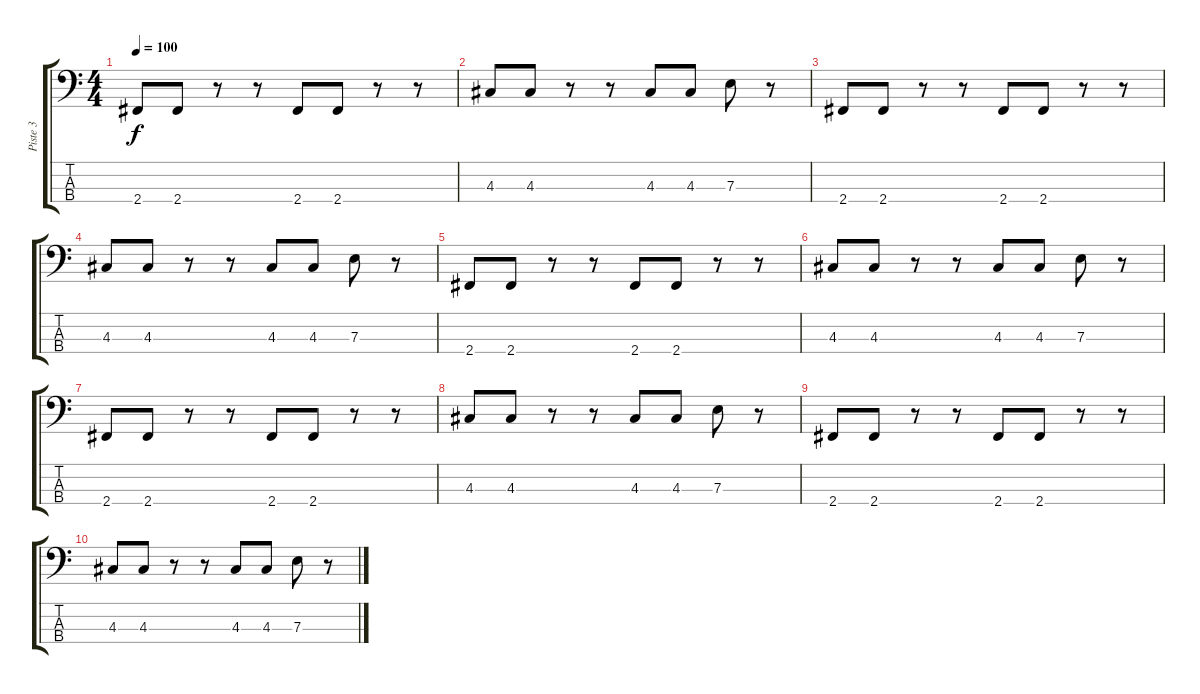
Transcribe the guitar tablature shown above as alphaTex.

\track ("Piste 3" "Piste 3") {instrument electricbasspick}
\staff {score tabs}
\tuning (G2 D2 A1 E1) {hide}
\ts (4 4)
\tempo 100
\clef f4
\ks c
2.4.8{dy f} 2.4.8 r.8 r.8 2.4.8 2.4.8 r.8 r.8 |
4.3.8 4.3.8 r.8 r.8 4.3.8 4.3.8 7.3.8 r.8 |
2.4.8 2.4.8 r.8 r.8 2.4.8 2.4.8 r.8 r.8 |
4.3.8 4.3.8 r.8 r.8 4.3.8 4.3.8 7.3.8 r.8 |
2.4.8 2.4.8 r.8 r.8 2.4.8 2.4.8 r.8 r.8 |
4.3.8 4.3.8 r.8 r.8 4.3.8 4.3.8 7.3.8 r.8 |
2.4.8 2.4.8 r.8 r.8 2.4.8 2.4.8 r.8 r.8 |
4.3.8 4.3.8 r.8 r.8 4.3.8 4.3.8 7.3.8 r.8 |
2.4.8 2.4.8 r.8 r.8 2.4.8 2.4.8 r.8 r.8 |
4.3.8 4.3.8 r.8 r.8 4.3.8 4.3.8 7.3.8 r.8
